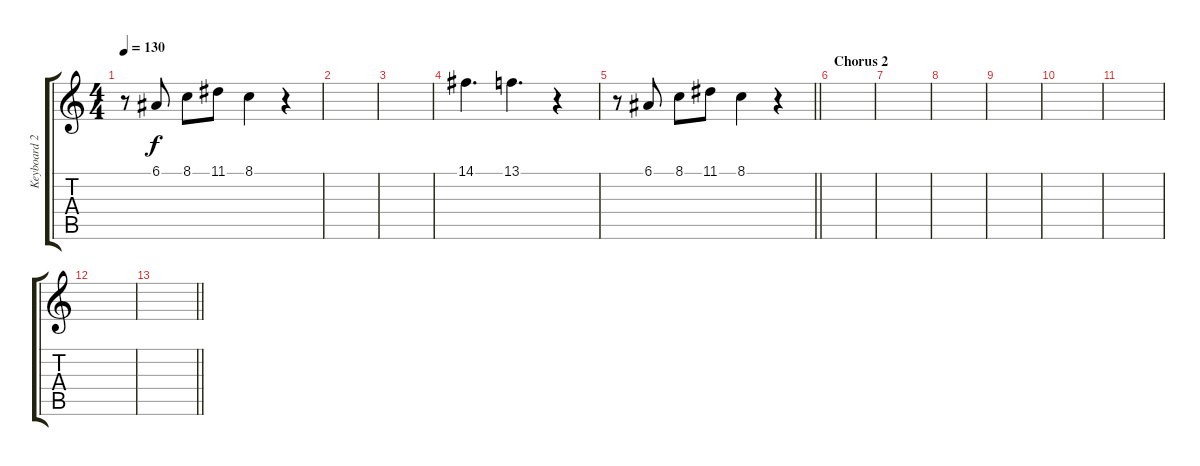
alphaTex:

\track ("Keyboard 2" "Keyboard 2") {instrument lead1square}
\staff {score tabs}
\tuning (E4 B3 G3 D3 A2 E2) {hide}
\ts (4 4)
\tempo 130
\clef g2
\ks c
r.8{dy f} 6.1.8 8.1.8 11.1.8 8.1.4 r.4 |
|
|
14.1.4{d} 13.1.4{d} r.4 |
\barLineRight lightlight
r.8 6.1.8 8.1.8 11.1.8 8.1.4 r.4 |
\section ("" "Chorus 2")
|
|
|
|
|
|
|
\barLineRight lightlight
